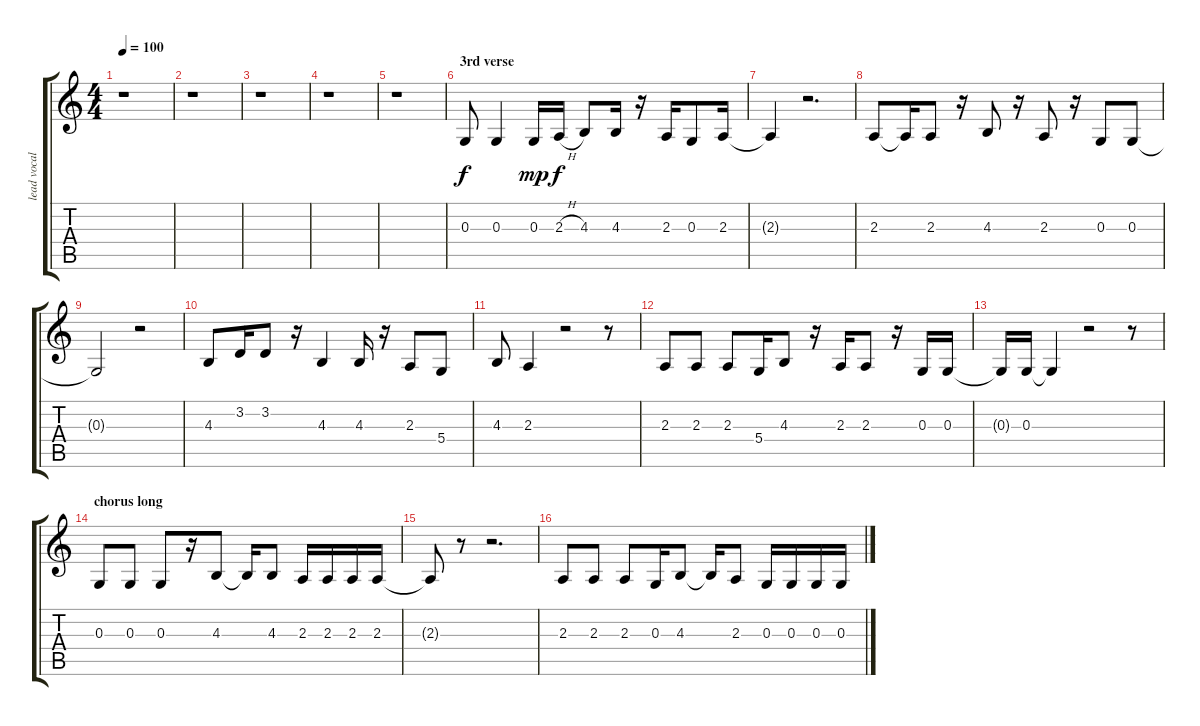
\track ("lead vocal" "lead vocal") {instrument oboe}
\staff {score tabs}
\tuning (E4 B3 G3 D3 A2 E2) {hide}
\ts (4 4)
\tempo 100
\clef g2
\ks c
r.1{dy f} |
r.1 |
r.1 |
r.1 |
r.1 |
\section ("" "3rd verse")
0.3.8 0.3.4 0.3.16{dy mp} 2.3{h}.16{dy f} 4.3.8 4.3.16 r.16 2.3.16 0.3.8 2.3.16 |
2.3{t}.4 r.2{d} |
2.3.8 2.3{t}.16 2.3.8 r.16 4.3.8 r.16 2.3.8 r.16 0.3.8 0.3.8 |
0.3{t}.2 r.2 |
4.3.8 3.2.16 3.2.8 r.16 4.3.4 4.3.16 r.16 2.3.8 5.4.8 |
4.3.8 2.3.4 r.2 r.8 |
2.3.8 2.3.8 2.3.8 5.4.16 4.3.8 r.16 2.3.16 2.3.8 r.16 0.3.16 0.3.16 |
0.3{t}.16 0.3.16 0.3{t}.4 r.2 r.8 |
\section ("" "chorus long")
0.3.8 0.3.8 0.3.8 r.16 4.3.8 4.3{t}.16 4.3.8 2.3.16 2.3.16 2.3.16 2.3.16 |
2.3{t}.8 r.8 r.2{d} |
2.3.8 2.3.8 2.3.8 0.3.16 4.3.8 4.3{t}.16 2.3.8 0.3.16 0.3.16 0.3.16 0.3.16
